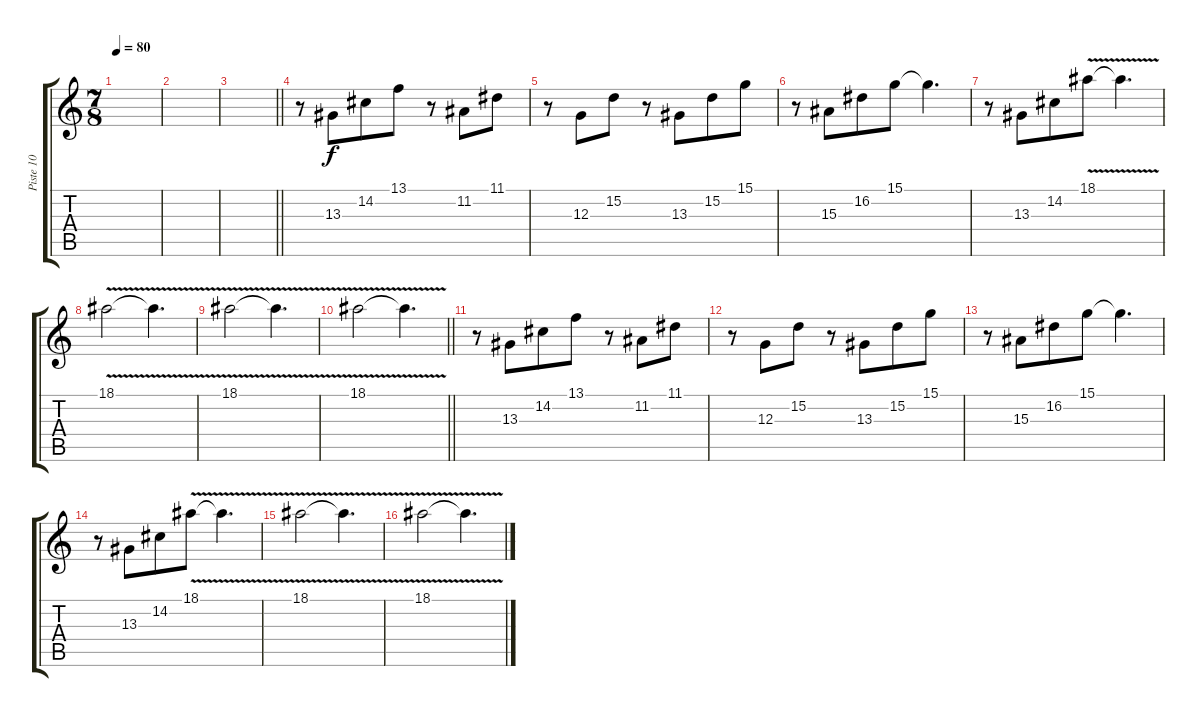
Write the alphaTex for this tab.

\track ("Piste 10" "Piste 10") {instrument violin}
\staff {score tabs}
\tuning (E4 B3 G3 D3 A2 E2) {hide}
\ts (7 8)
\tempo 80
\clef g2
\ks c
|
|
\barLineRight lightlight
|
r.8{volume 13} 13.3.8 14.2.8 13.1.8 r.8 11.2.8 11.1.8 |
r.8 12.3.8 15.2.8 r.8 13.3.8 15.2.8 15.1.8 |
r.8 15.3.8 16.2.8 15.1.8 15.1{t}.4{d} |
r.8 13.3.8 14.2.8 18.1{v}.8 18.1{t}.4{d} |
18.1{v}.2 18.1{t}.4{d} |
18.1{v}.2 18.1{t}.4{d} |
\barLineRight lightlight
18.1{v}.2 18.1{t}.4{d} |
r.8{volume 13} 13.3.8 14.2.8 13.1.8 r.8 11.2.8 11.1.8 |
r.8{volume 12} 12.3.8 15.2.8 r.8 13.3.8 15.2.8 15.1.8 |
r.8{volume 11} 15.3.8 16.2.8 15.1.8 15.1{t}.4{d} |
r.8{volume 10} 13.3.8 14.2.8 18.1{v}.8 18.1{t}.4{d} |
18.1{v}.2{volume 9} 18.1{t}.4{d} |
18.1{v}.2{volume 8} 18.1{t}.4{d}
